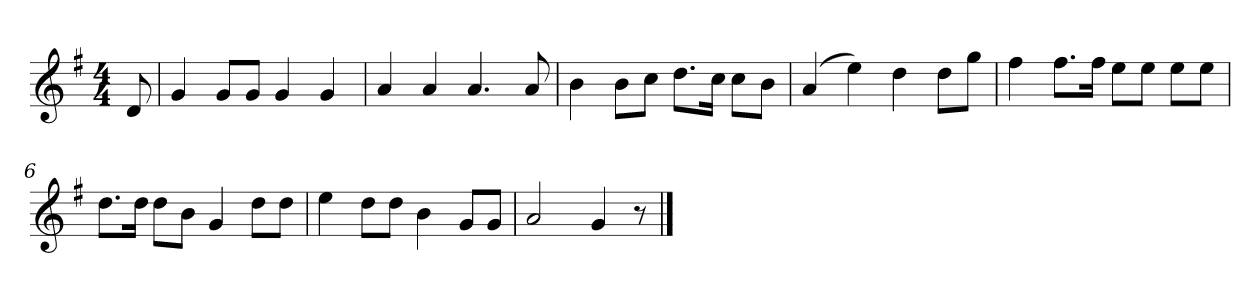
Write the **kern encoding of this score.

**kern
*part1
*staff1
*k[f#]
*M4/4
*MM120
=
8d
=1
4g
8gL
8gJ
4g
4g
=2
4a
4a
4.a
8a
=3
4b
8bL
8ccJ
8.ddL
16ccJk
8ccL
8bJ
=4
(4a
4ee)
4dd
8ddL
8ggJ
=5
4ff#
8.ff#L
16ff#Jk
8eeL
8eeJ
8eeL
8eeJ
=6
8.ddL
16ddJk
8ddL
8bJ
4g
8ddL
8ddJ
=7
4ee
8ddL
8ddJ
4b
8gL
8gJ
=8
2a
4g
8r
==
*-
